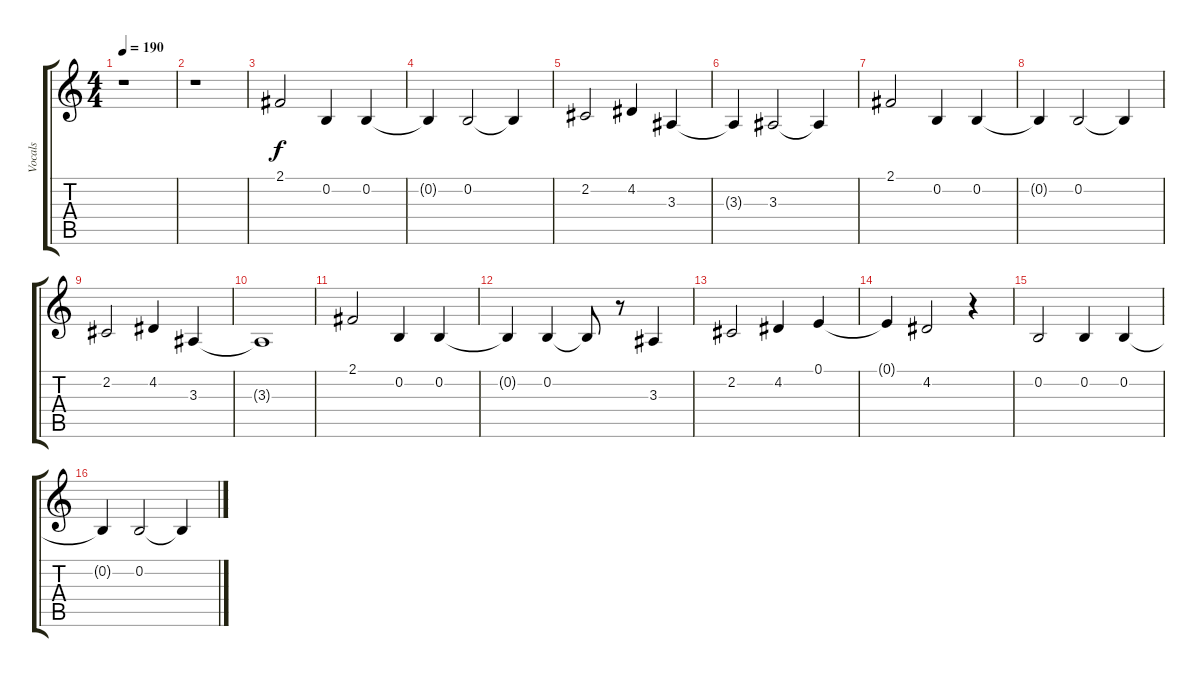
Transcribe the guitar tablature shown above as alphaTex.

\track ("Vocals" "Vocals") {instrument violin}
\staff {score tabs}
\tuning (E4 B3 G3 D3 A2 E2) {hide}
\ts (4 4)
\tempo 190
\clef g2
\ks c
r.1{dy f} |
r.1 |
2.1.2 0.2.4 0.2.4 |
0.2{t}.4 0.2.2 0.2{t}.4 |
2.2.2 4.2.4 3.3.4 |
3.3{t}.4 3.3.2 3.3{t}.4 |
2.1.2 0.2.4 0.2.4 |
0.2{t}.4 0.2.2 0.2{t}.4 |
2.2.2 4.2.4 3.3.4 |
3.3{t}.1 |
2.1.2 0.2.4 0.2.4 |
0.2{t}.4 0.2.4 0.2{t}.8 r.8 3.3.4 |
2.2.2 4.2.4 0.1.4 |
0.1{t}.4 4.2.2 r.4 |
0.2.2{volume 9} 0.2.4 0.2.4 |
0.2{t}.4 0.2.2 0.2{t}.4
